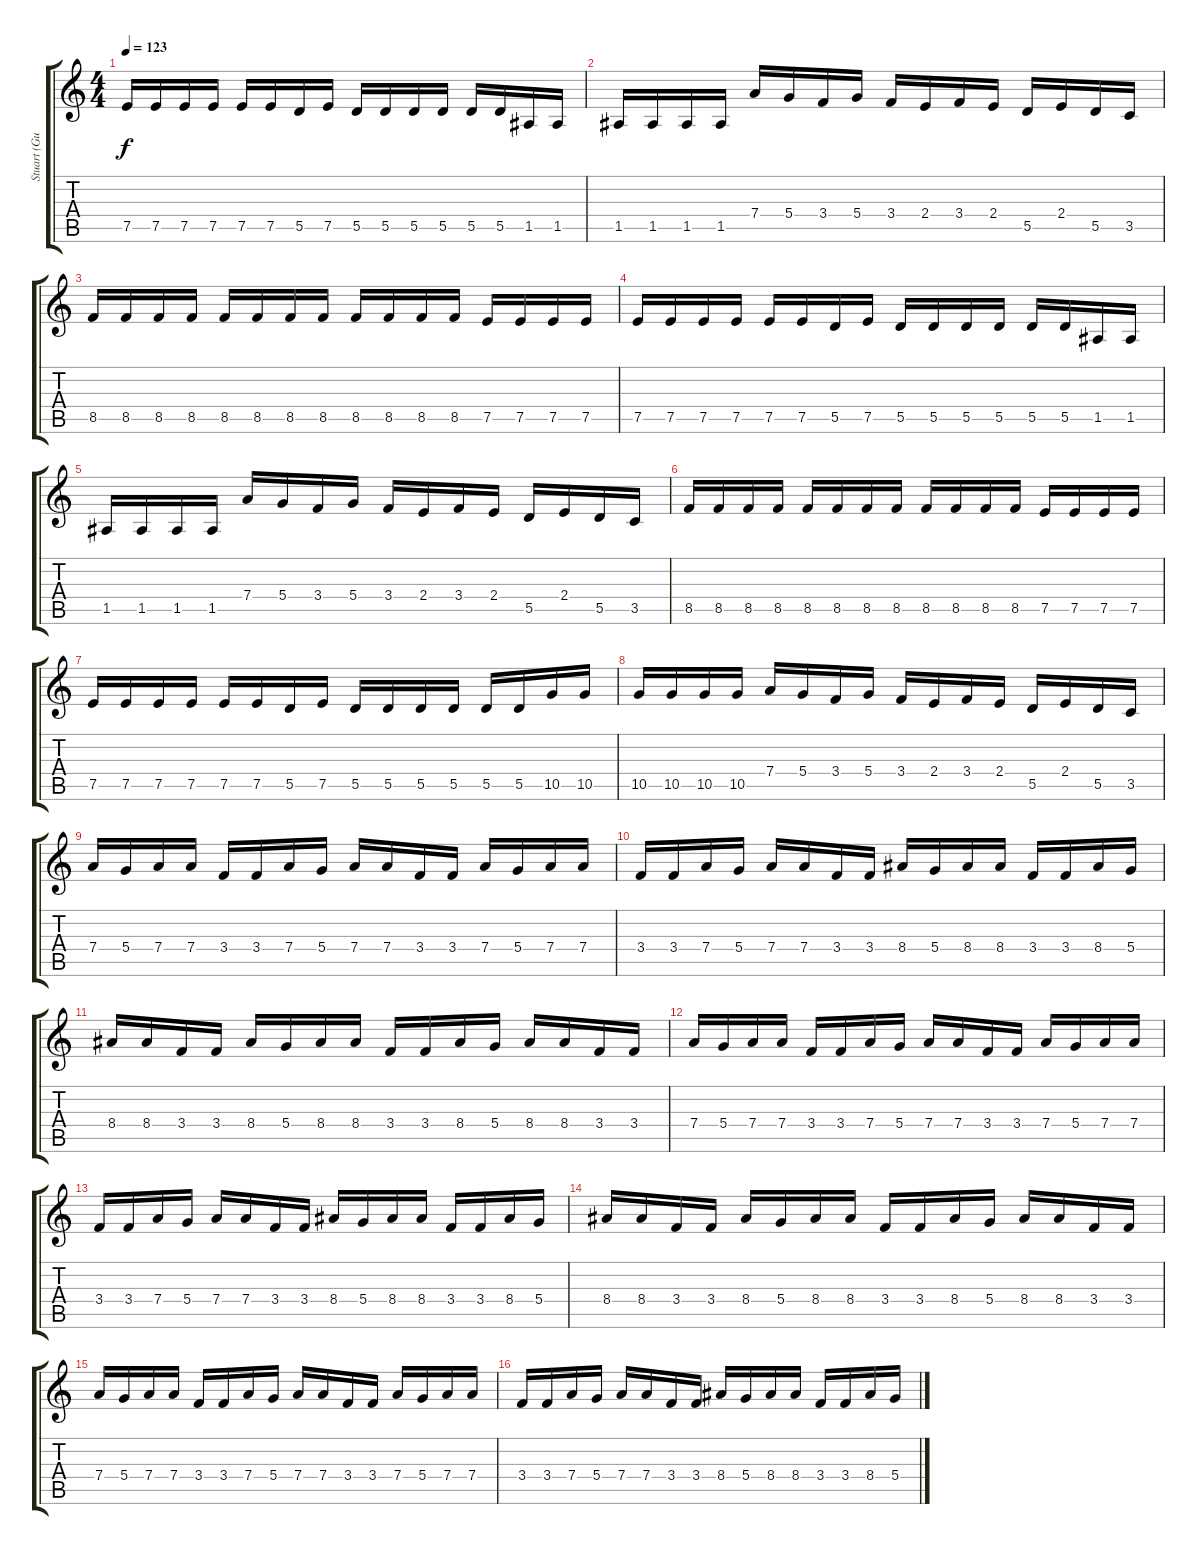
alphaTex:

\track ("Stuart (Guitar)" "Stuart (Gu") {instrument distortionguitar}
\staff {score tabs}
\tuning (E4 B3 G3 D3 A2 D2) {hide}
\ts (4 4)
\tempo 123
\clef g2
\ks c
7.5.16{dy f} 7.5.16 7.5.16 7.5.16 7.5.16 7.5.16 5.5.16 7.5.16 5.5.16 5.5.16 5.5.16 5.5.16 5.5.16 5.5.16 1.5.16 1.5.16 |
1.5.16 1.5.16 1.5.16 1.5.16 7.4.16 5.4.16 3.4.16 5.4.16 3.4.16 2.4.16 3.4.16 2.4.16 5.5.16 2.4.16 5.5.16 3.5.16 |
8.5.16 8.5.16 8.5.16 8.5.16 8.5.16 8.5.16 8.5.16 8.5.16 8.5.16 8.5.16 8.5.16 8.5.16 7.5.16 7.5.16 7.5.16 7.5.16 |
7.5.16 7.5.16 7.5.16 7.5.16 7.5.16 7.5.16 5.5.16 7.5.16 5.5.16 5.5.16 5.5.16 5.5.16 5.5.16 5.5.16 1.5.16 1.5.16 |
1.5.16 1.5.16 1.5.16 1.5.16 7.4.16 5.4.16 3.4.16 5.4.16 3.4.16 2.4.16 3.4.16 2.4.16 5.5.16 2.4.16 5.5.16 3.5.16 |
8.5.16 8.5.16 8.5.16 8.5.16 8.5.16 8.5.16 8.5.16 8.5.16 8.5.16 8.5.16 8.5.16 8.5.16 7.5.16 7.5.16 7.5.16 7.5.16 |
7.5.16 7.5.16 7.5.16 7.5.16 7.5.16 7.5.16 5.5.16 7.5.16 5.5.16 5.5.16 5.5.16 5.5.16 5.5.16 5.5.16 10.5.16 10.5.16 |
10.5.16 10.5.16 10.5.16 10.5.16 7.4.16 5.4.16 3.4.16 5.4.16 3.4.16 2.4.16 3.4.16 2.4.16 5.5.16 2.4.16 5.5.16 3.5.16 |
7.4.16 5.4.16 7.4.16 7.4.16 3.4.16 3.4.16 7.4.16 5.4.16 7.4.16 7.4.16 3.4.16 3.4.16 7.4.16 5.4.16 7.4.16 7.4.16 |
3.4.16 3.4.16 7.4.16 5.4.16 7.4.16 7.4.16 3.4.16 3.4.16 8.4.16 5.4.16 8.4.16 8.4.16 3.4.16 3.4.16 8.4.16 5.4.16 |
8.4.16 8.4.16 3.4.16 3.4.16 8.4.16 5.4.16 8.4.16 8.4.16 3.4.16 3.4.16 8.4.16 5.4.16 8.4.16 8.4.16 3.4.16 3.4.16 |
7.4.16 5.4.16 7.4.16 7.4.16 3.4.16 3.4.16 7.4.16 5.4.16 7.4.16 7.4.16 3.4.16 3.4.16 7.4.16 5.4.16 7.4.16 7.4.16 |
3.4.16 3.4.16 7.4.16 5.4.16 7.4.16 7.4.16 3.4.16 3.4.16 8.4.16 5.4.16 8.4.16 8.4.16 3.4.16 3.4.16 8.4.16 5.4.16 |
8.4.16 8.4.16 3.4.16 3.4.16 8.4.16 5.4.16 8.4.16 8.4.16 3.4.16 3.4.16 8.4.16 5.4.16 8.4.16 8.4.16 3.4.16 3.4.16 |
7.4.16 5.4.16 7.4.16 7.4.16 3.4.16 3.4.16 7.4.16 5.4.16 7.4.16 7.4.16 3.4.16 3.4.16 7.4.16 5.4.16 7.4.16 7.4.16 |
3.4.16 3.4.16 7.4.16 5.4.16 7.4.16 7.4.16 3.4.16 3.4.16 8.4.16 5.4.16 8.4.16 8.4.16 3.4.16 3.4.16 8.4.16 5.4.16
